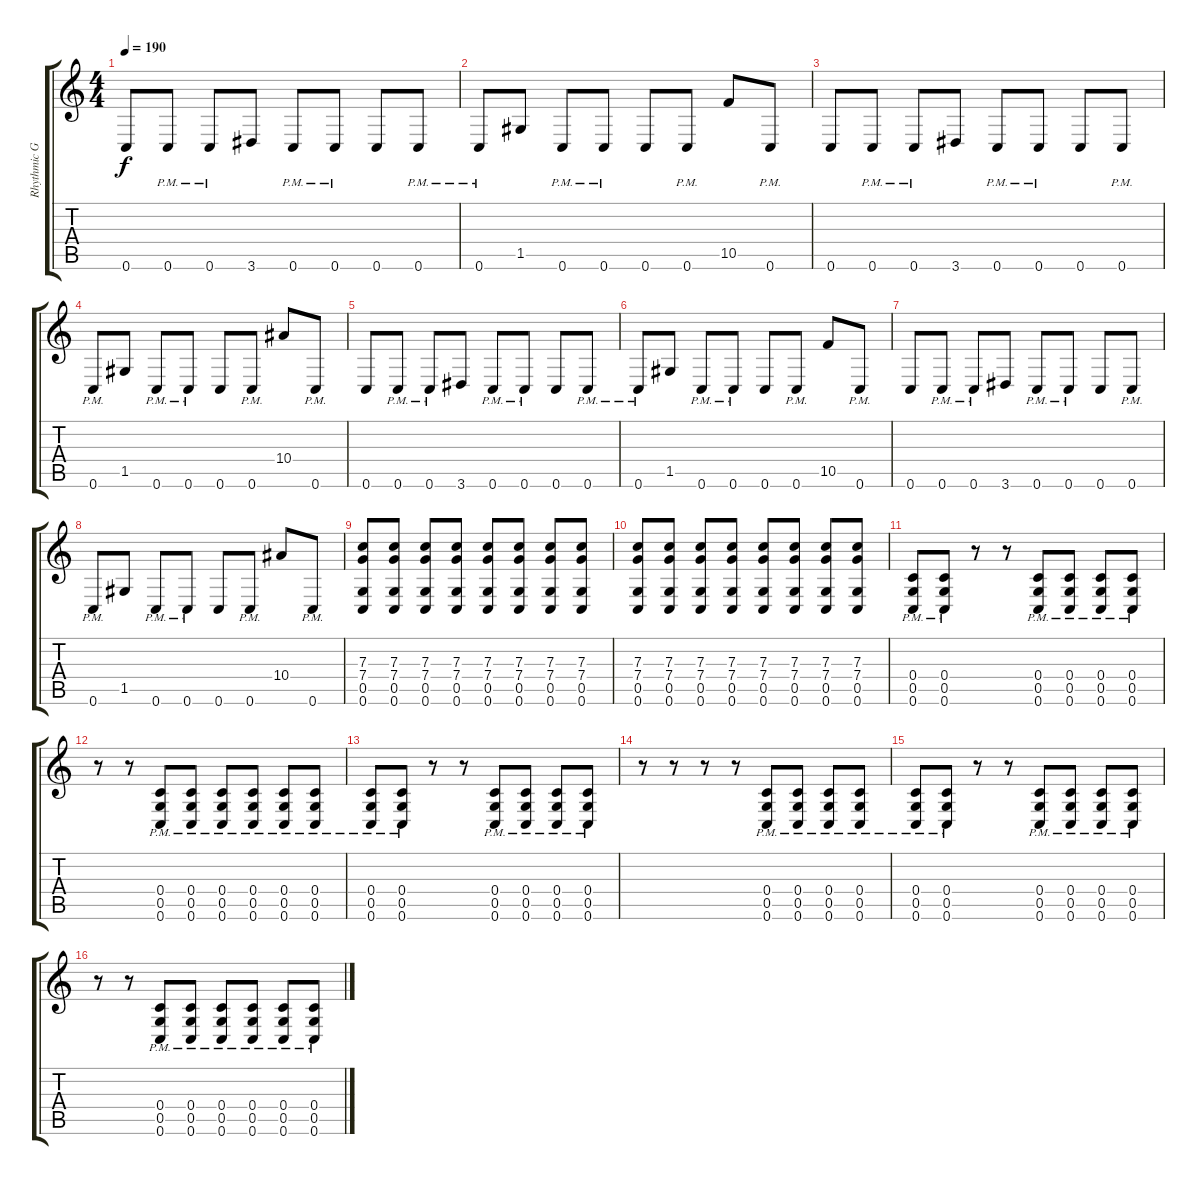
\track ("Rhythmic Guitar" "Rhythmic G") {instrument distortionguitar}
\staff {score tabs}
\tuning (D4 A3 F3 C3 G2 C2) {hide}
\ts (4 4)
\tempo 190
\clef g2
\ks c
0.6.8{dy f} 0.6{pm}.8 0.6{pm}.8 3.6.8 0.6{pm}.8 0.6{pm}.8 0.6.8 0.6{pm}.8 |
0.6{pm}.8 1.5.8 0.6{pm}.8 0.6{pm}.8 0.6.8 0.6{pm}.8 10.5.8 0.6{pm}.8 |
0.6.8 0.6{pm}.8 0.6{pm}.8 3.6.8 0.6{pm}.8 0.6{pm}.8 0.6.8 0.6{pm}.8 |
0.6{pm}.8 1.5.8 0.6{pm}.8 0.6{pm}.8 0.6.8 0.6{pm}.8 10.4.8 0.6{pm}.8 |
0.6.8 0.6{pm}.8 0.6{pm}.8 3.6.8 0.6{pm}.8 0.6{pm}.8 0.6.8 0.6{pm}.8 |
0.6{pm}.8 1.5.8 0.6{pm}.8 0.6{pm}.8 0.6.8 0.6{pm}.8 10.5.8 0.6{pm}.8 |
0.6.8 0.6{pm}.8 0.6{pm}.8 3.6.8 0.6{pm}.8 0.6{pm}.8 0.6.8 0.6{pm}.8 |
0.6{pm}.8 1.5.8 0.6{pm}.8 0.6{pm}.8 0.6.8 0.6{pm}.8 10.4.8 0.6{pm}.8 |
(7.3 7.4 0.5 0.6).8 (7.3 7.4 0.5 0.6).8 (7.3 7.4 0.5 0.6).8 (7.3 7.4 0.5 0.6).8 (7.3 7.4 0.5 0.6).8 (7.3 7.4 0.5 0.6).8 (7.3 7.4 0.5 0.6).8 (7.3 7.4 0.5 0.6).8 |
(7.3 7.4 0.5 0.6).8 (7.3 7.4 0.5 0.6).8 (7.3 7.4 0.5 0.6).8 (7.3 7.4 0.5 0.6).8 (7.3 7.4 0.5 0.6).8 (7.3 7.4 0.5 0.6).8 (7.3 7.4 0.5 0.6).8 (7.3 7.4 0.5 0.6).8 |
(0.4{pm} 0.5{pm} 0.6{pm}).8 (0.4{pm} 0.5{pm} 0.6{pm}).8 r.8 r.8 (0.4{pm} 0.5{pm} 0.6{pm}).8 (0.4{pm} 0.5{pm} 0.6{pm}).8 (0.4{pm} 0.5{pm} 0.6{pm}).8 (0.4{pm} 0.5{pm} 0.6{pm}).8 |
r.8 r.8 (0.4{pm} 0.5{pm} 0.6{pm}).8 (0.4{pm} 0.5{pm} 0.6{pm}).8 (0.4{pm} 0.5{pm} 0.6{pm}).8 (0.4{pm} 0.5{pm} 0.6{pm}).8 (0.4{pm} 0.5{pm} 0.6{pm}).8 (0.4{pm} 0.5{pm} 0.6{pm}).8 |
(0.4{pm} 0.5{pm} 0.6{pm}).8 (0.4{pm} 0.5{pm} 0.6{pm}).8 r.8 r.8 (0.4{pm} 0.5{pm} 0.6{pm}).8 (0.4{pm} 0.5{pm} 0.6{pm}).8 (0.4{pm} 0.5{pm} 0.6{pm}).8 (0.4{pm} 0.5{pm} 0.6{pm}).8 |
r.8 r.8 r.8 r.8 (0.4{pm} 0.5{pm} 0.6{pm}).8 (0.4{pm} 0.5{pm} 0.6{pm}).8 (0.4{pm} 0.5{pm} 0.6{pm}).8 (0.4{pm} 0.5{pm} 0.6{pm}).8 |
(0.4{pm} 0.5{pm} 0.6{pm}).8 (0.4{pm} 0.5{pm} 0.6{pm}).8 r.8 r.8 (0.4{pm} 0.5{pm} 0.6{pm}).8 (0.4{pm} 0.5{pm} 0.6{pm}).8 (0.4{pm} 0.5{pm} 0.6{pm}).8 (0.4{pm} 0.5{pm} 0.6{pm}).8 |
r.8 r.8 (0.4{pm} 0.5{pm} 0.6{pm}).8 (0.4{pm} 0.5{pm} 0.6{pm}).8 (0.4{pm} 0.5{pm} 0.6{pm}).8 (0.4{pm} 0.5{pm} 0.6{pm}).8 (0.4{pm} 0.5{pm} 0.6{pm}).8 (0.4{pm} 0.5{pm} 0.6{pm}).8
